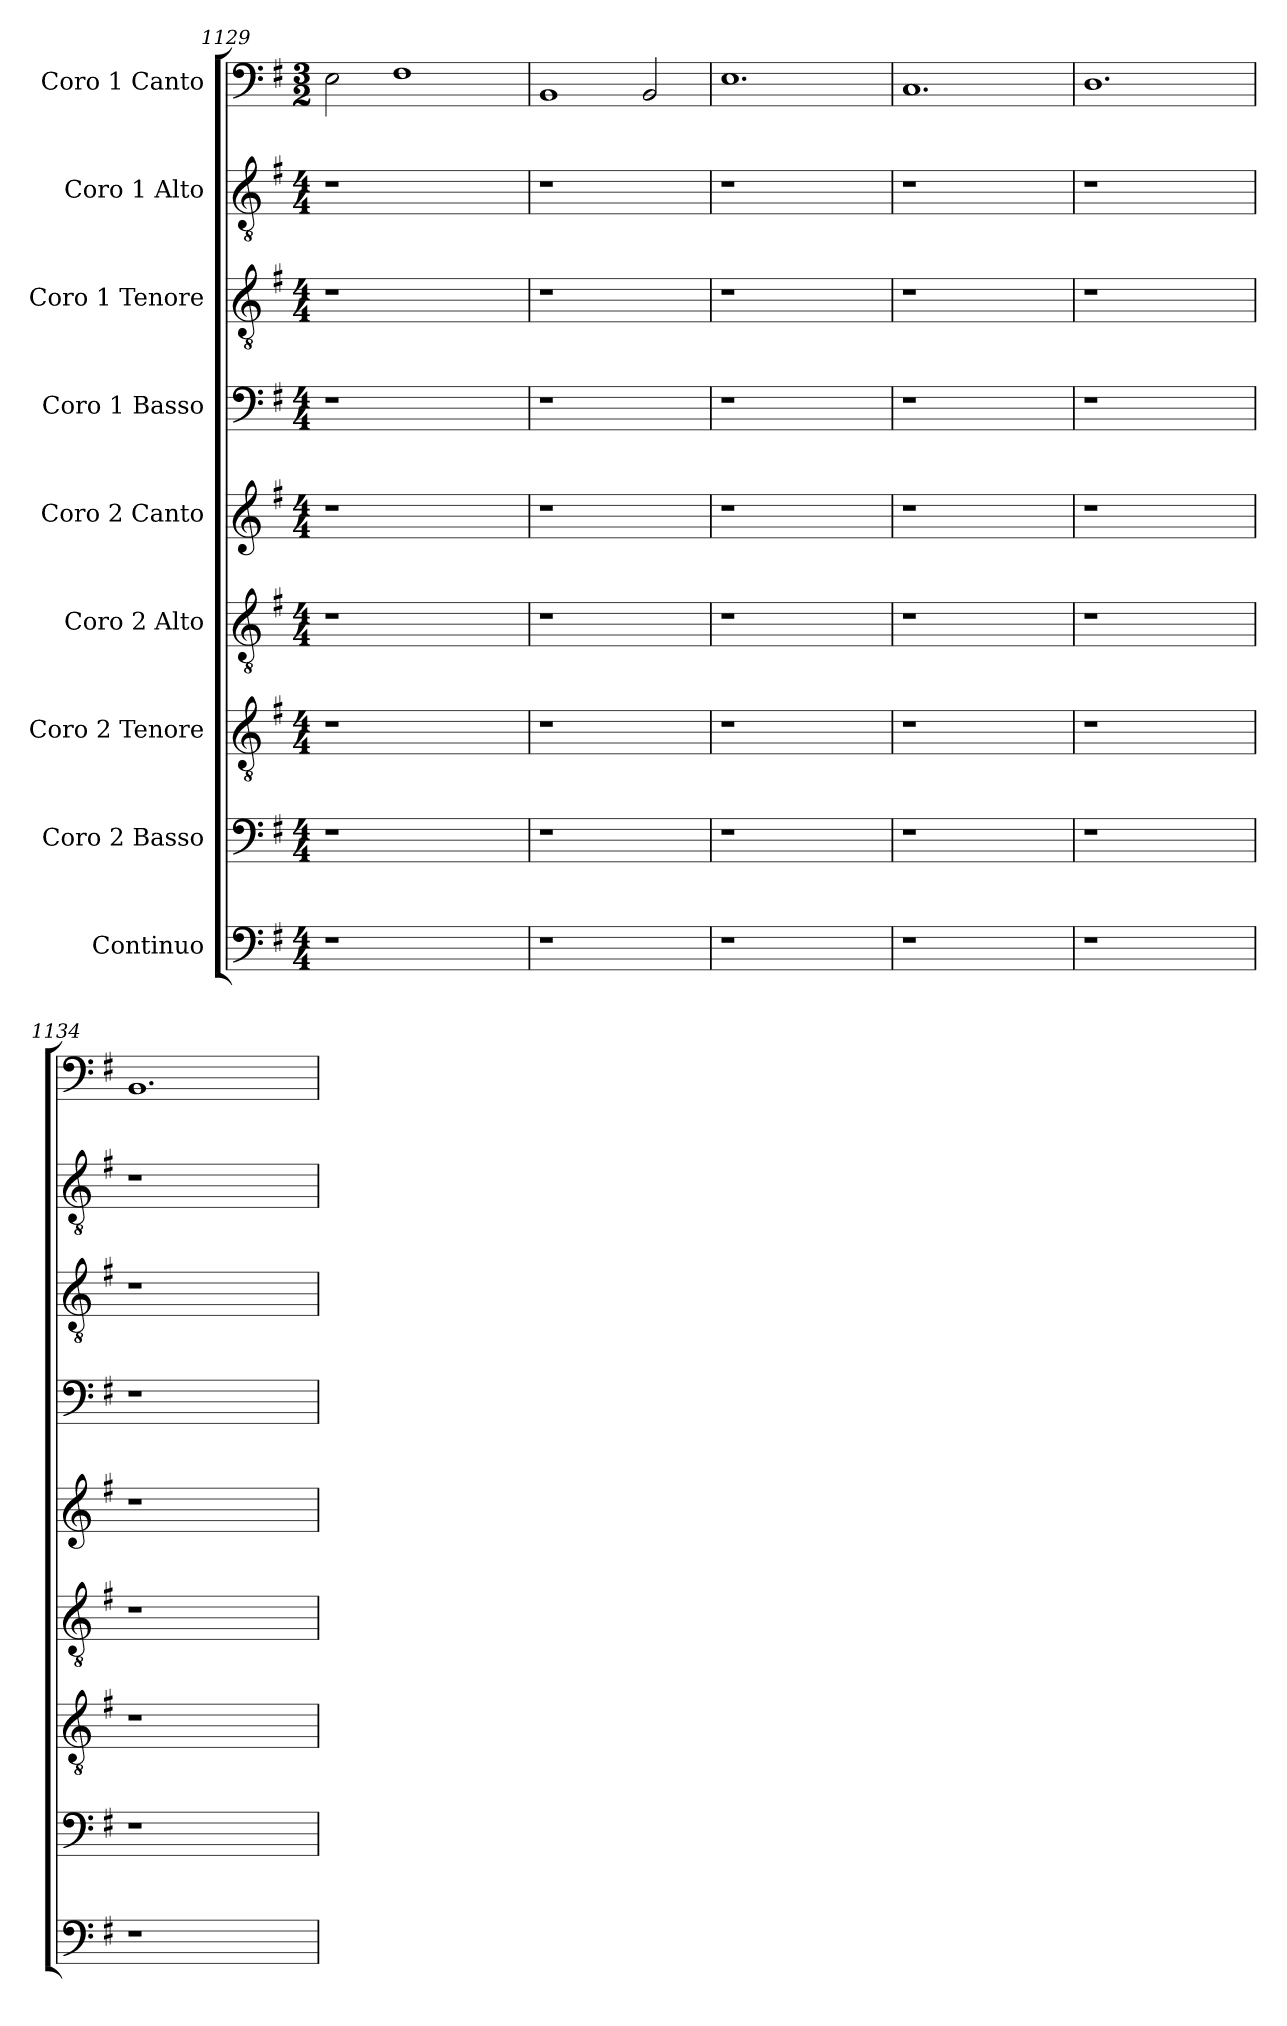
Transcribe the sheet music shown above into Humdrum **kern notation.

**kern	**kern	**kern	**kern	**kern	**kern	**kern	**kern	**kern
*part9	*part8	*part7	*part6	*part5	*part4	*part3	*part2	*part1
*staff9	*staff8	*staff7	*staff6	*staff5	*staff4	*staff3	*staff2	*staff1
*I"Continuo	*I"Coro 2  Basso	*I"Coro 2  Tenore	*I"Coro 2  Alto	*I"Coro 2  Canto	*I"Coro 1  Basso	*I"Coro 1  Tenore	*I"Coro 1  Alto	*I"Coro 1  Canto
*clefF4	*clefF4	*clefGv2	*clefGv2	*clefG2	*clefF4	*clefGv2	*clefGv2	*clefF4
*k[f#]	*k[f#]	*k[f#]	*k[f#]	*k[f#]	*k[f#]	*k[f#]	*k[f#]	*k[f#]
*G:	*G:	*G:	*G:	*G:	*G:	*G:	*G:	*G:
*M4/4	*M4/4	*M4/4	*M4/4	*M4/4	*M4/4	*M4/4	*M4/4	*M3/2
=1129	=1129	=1129	=1129	=1129	=1129	=1129	=1129	=1129
1r	1r	1r	1r	1r	1r	1r	1r	2E\
.	.	.	.	.	.	.	.	1F#
2ryy	2ryy	2ryy	2ryy	2ryy	2ryy	2ryy	2ryy	.
=1130	=1130	=1130	=1130	=1130	=1130	=1130	=1130	=1130
1r	1r	1r	1r	1r	1r	1r	1r	1BB
2ryy	2ryy	2ryy	2ryy	2ryy	2ryy	2ryy	2ryy	2BB/
=1131	=1131	=1131	=1131	=1131	=1131	=1131	=1131	=1131
1r	1r	1r	1r	1r	1r	1r	1r	1.E
2ryy	2ryy	2ryy	2ryy	2ryy	2ryy	2ryy	2ryy	.
!!LO:LB:g=z
=1132	=1132	=1132	=1132	=1132	=1132	=1132	=1132	=1132
1r	1r	1r	1r	1r	1r	1r	1r	1.C
2ryy	2ryy	2ryy	2ryy	2ryy	2ryy	2ryy	2ryy	.
=1133	=1133	=1133	=1133	=1133	=1133	=1133	=1133	=1133
1r	1r	1r	1r	1r	1r	1r	1r	1.D
2ryy	2ryy	2ryy	2ryy	2ryy	2ryy	2ryy	2ryy	.
=1134	=1134	=1134	=1134	=1134	=1134	=1134	=1134	=1134
1r	1r	1r	1r	1r	1r	1r	1r	1.BB
2ryy	2ryy	2ryy	2ryy	2ryy	2ryy	2ryy	2ryy	.
=	=	=	=	=	=	=	=	=
*-	*-	*-	*-	*-	*-	*-	*-	*-
